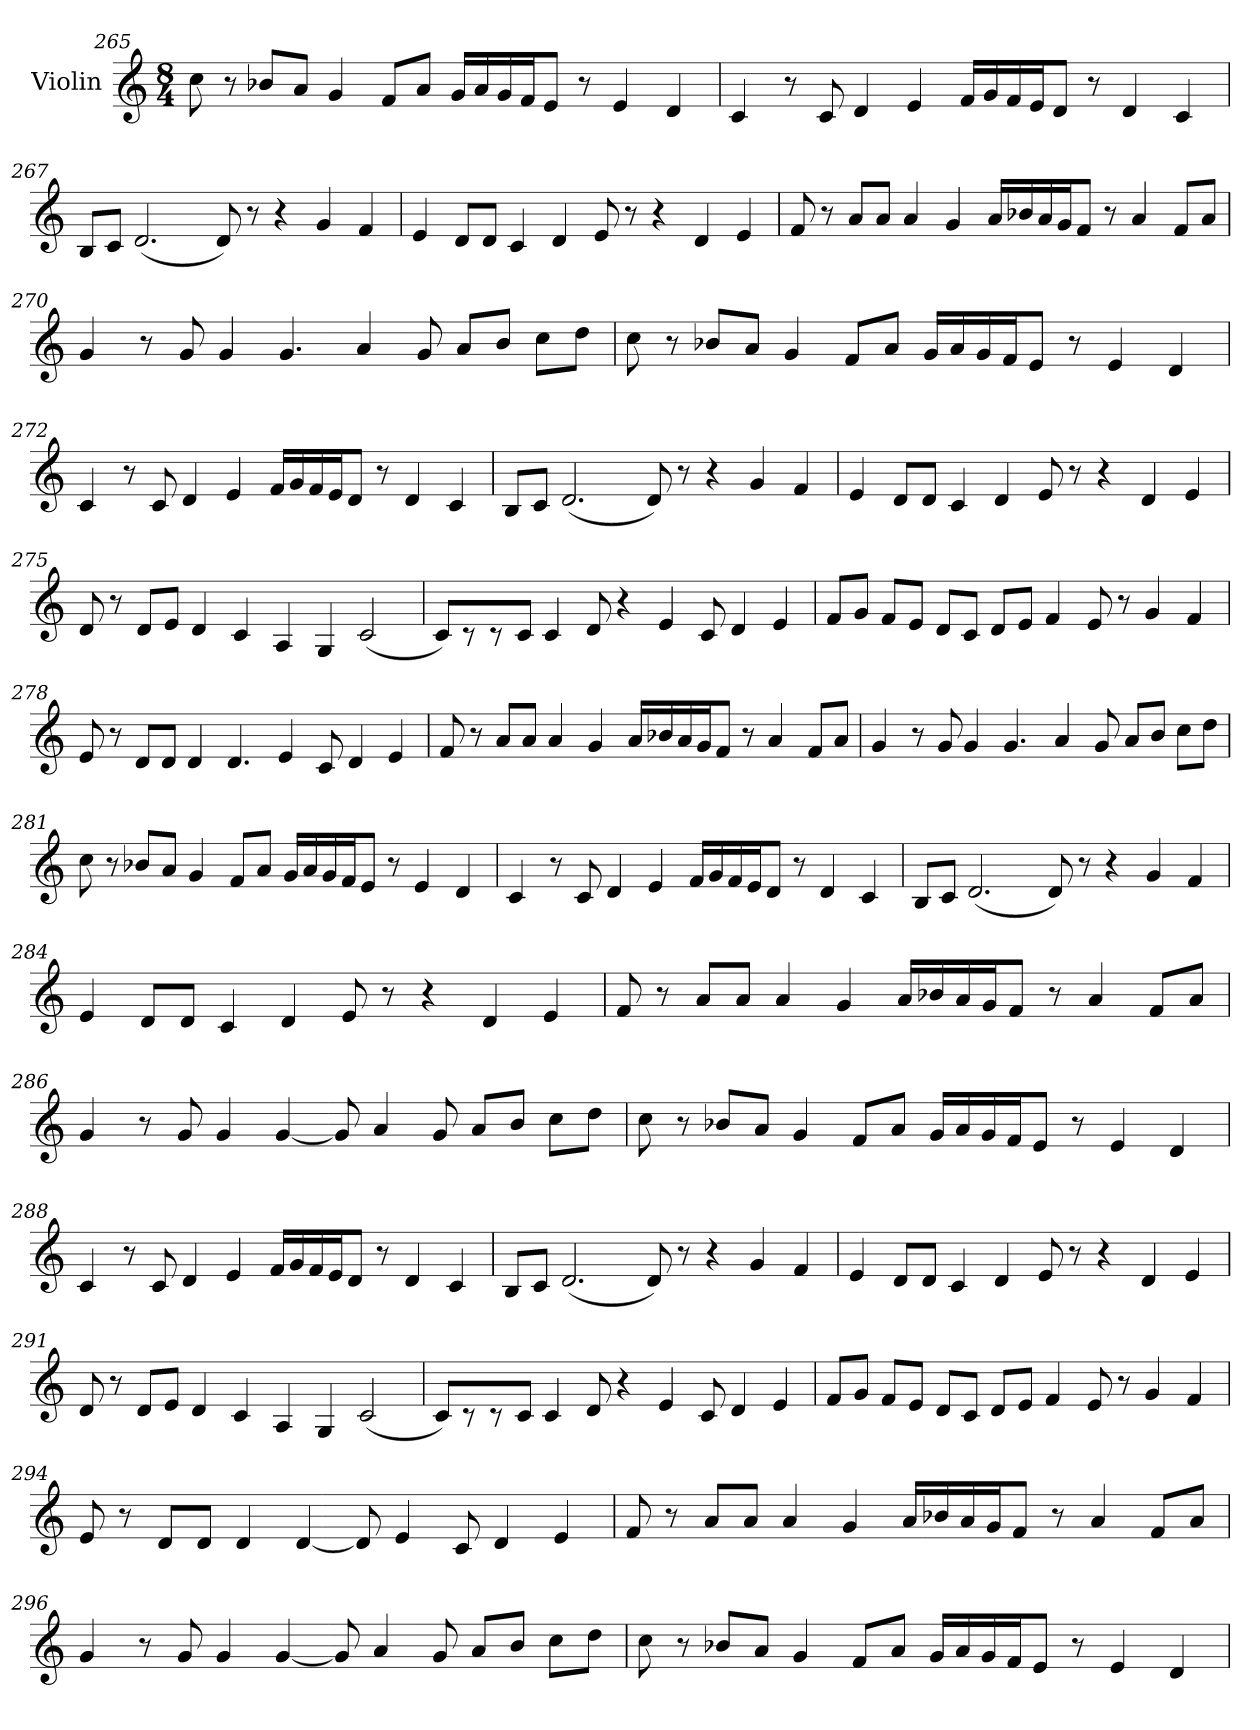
**kern
*part1
*staff1
*I"Violin
*clefG2
*k[]
*M8/4
=265
8cc\
8r
8b-X/L
8a/J
4g/
8f/L
8a/J
16g/LL
16a/
16g/
16f/J
8e/J
8r
4e/
4d/
!!LO:LB:g=z
=266
4c/
8r
8c/
4d/
4e/
16f/LL
16g/
16f/
16e/J
8d/J
8r
4d/
4c/
=267
8B/L
8c/J
(<2.d/
8d/)
8r
4r
4g/
4f/
!!LO:LB:g=z
=268
4e/
8d/L
8d/J
4c/
4d/
8e/
8r
4r
4d/
4e/
=269
8f/
8r
8a/L
8a/J
4a/
4g/
16a/LL
16b-X/
16a/
16g/J
8f/J
8r
4a/
8f/L
8a/J
!!LO:LB:g=z
=270
4g/
8r
8g/
4g/
4.g/
4a/
8g/
8a/L
8b/J
8cc\L
8dd\J
=271
8cc\
8r
8b-X/L
8a/J
4g/
8f/L
8a/J
16g/LL
16a/
16g/
16f/J
8e/J
8r
4e/
4d/
!!LO:PB:g=z
=272
4c/
8r
8c/
4d/
4e/
16f/LL
16g/
16f/
16e/J
8d/J
8r
4d/
4c/
=273
8B/L
8c/J
(<2.d/
8d/)
8r
4r
4g/
4f/
!!LO:LB:g=z
=274
4e/
8d/L
8d/J
4c/
4d/
8e/
8r
4r
4d/
4e/
=275
8d/
8r
8d/L
8e/J
4d/
4c/
4A/
4G/
(<2c/
!!LO:LB:g=z
=276
8c/L)
8r
8r
8c/J
4c/
8d/
4r
4e/
8c/
4d/
4e/
=277
8f/L
8g/J
8f/L
8e/J
8d/L
8c/J
8d/L
8e/J
4f/
8e/
8r
4g/
4f/
!!LO:LB:g=z
=278
8e/
8r
8d/L
8d/J
4d/
4.d/
4e/
8c/
4d/
4e/
=279
8f/
8r
8a/L
8a/J
4a/
4g/
16a/LL
16b-X/
16a/
16g/J
8f/J
8r
4a/
8f/L
8a/J
!!LO:LB:g=z
=280
4g/
8r
8g/
4g/
4.g/
4a/
8g/
8a/L
8b/J
8cc\L
8dd\J
=281
8cc\
8r
8b-X/L
8a/J
4g/
8f/L
8a/J
16g/LL
16a/
16g/
16f/J
8e/J
8r
4e/
4d/
!!LO:LB:g=z
=282
4c/
8r
8c/
4d/
4e/
16f/LL
16g/
16f/
16e/J
8d/J
8r
4d/
4c/
=283
8B/L
8c/J
(<2.d/
8d/)
8r
4r
4g/
4f/
!!LO:LB:g=z
=284
4e/
8d/L
8d/J
4c/
4d/
8e/
8r
4r
4d/
4e/
=285
8f/
8r
8a/L
8a/J
4a/
4g/
16a/LL
16b-X/
16a/
16g/J
8f/J
8r
4a/
8f/L
8a/J
!!LO:LB:g=z
=286
4g/
8r
8g/
4g/
[4g/
8g/]
4a/
8g/
8a/L
8b/J
8cc\L
8dd\J
=287
8cc\
8r
8b-X/L
8a/J
4g/
8f/L
8a/J
16g/LL
16a/
16g/
16f/J
8e/J
8r
4e/
4d/
!!LO:PB:g=z
=288
4c/
8r
8c/
4d/
4e/
16f/LL
16g/
16f/
16e/J
8d/J
8r
4d/
4c/
=289
8B/L
8c/J
(<2.d/
8d/)
8r
4r
4g/
4f/
!!LO:LB:g=z
=290
4e/
8d/L
8d/J
4c/
4d/
8e/
8r
4r
4d/
4e/
=291
8d/
8r
8d/L
8e/J
4d/
4c/
4A/
4G/
(<2c/
!!LO:LB:g=z
=292
8c/L)
8r
8r
8c/J
4c/
8d/
4r
4e/
8c/
4d/
4e/
=293
8f/L
8g/J
8f/L
8e/J
8d/L
8c/J
8d/L
8e/J
4f/
8e/
8r
4g/
4f/
!!LO:LB:g=z
=294
8e/
8r
8d/L
8d/J
4d/
[4d/
8d/]
4e/
8c/
4d/
4e/
=295
8f/
8r
8a/L
8a/J
4a/
4g/
16a/LL
16b-X/
16a/
16g/J
8f/J
8r
4a/
8f/L
8a/J
!!LO:LB:g=z
=296
4g/
8r
8g/
4g/
[4g/
8g/]
4a/
8g/
8a/L
8b/J
8cc\L
8dd\J
=297
8cc\
8r
8b-X/L
8a/J
4g/
8f/L
8a/J
16g/LL
16a/
16g/
16f/J
8e/J
8r
4e/
4d/
=
*-
